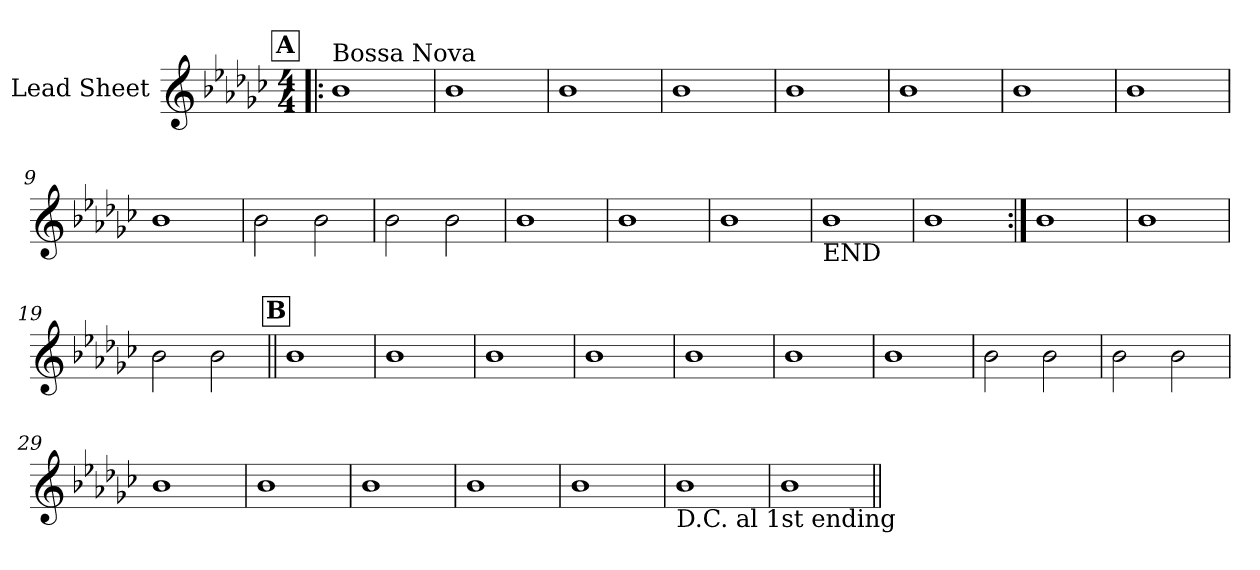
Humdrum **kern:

**kern
*part1
*staff1
*I"Lead Sheet
*clefG2
*k[b-e-a-d-g-c-]
*G-:
*M4/4
!!LO:REH:place=s1:a:fs=14:t=A
=1!|:
!LO:TX:a:t=Bossa Nova
1b-
=2
1b-
=3
1b-
=4
1b-
!!LO:LB:g=z
=5
1b-
=6
1b-
=7
1b-
=8
1b-
!!LO:LB:g=z
=9
1b-
=10
2b-\
2b-\
=11
2b-\
2b-\
=12
1b-
!!LO:LB:g=z
=13
1b-
=14
1b-
=15
!LO:TX:b:t=END
1b-
=16
1b-
!!LO:LB:g=z
=17:|!
1b-
=18
1b-
=19
2b-\
2b-\
!!LO:LB:g=z
!!LO:REH:place=s1:a:fs=14:t=B
=20||
1b-
=21
1b-
=22
1b-
=23
1b-
!!LO:LB:g=z
=24
1b-
=25
1b-
=26
1b-
=27
2b-\
2b-\
!!LO:LB:g=z
=28
2b-\
2b-\
=29
1b-
=30
1b-
=31
1b-
!!LO:LB:g=z
=32
1b-
=33
1b-
=34
!LO:TX:b:t=D.C. al 1st ending
1b-
=35
1b-
=||
*-
